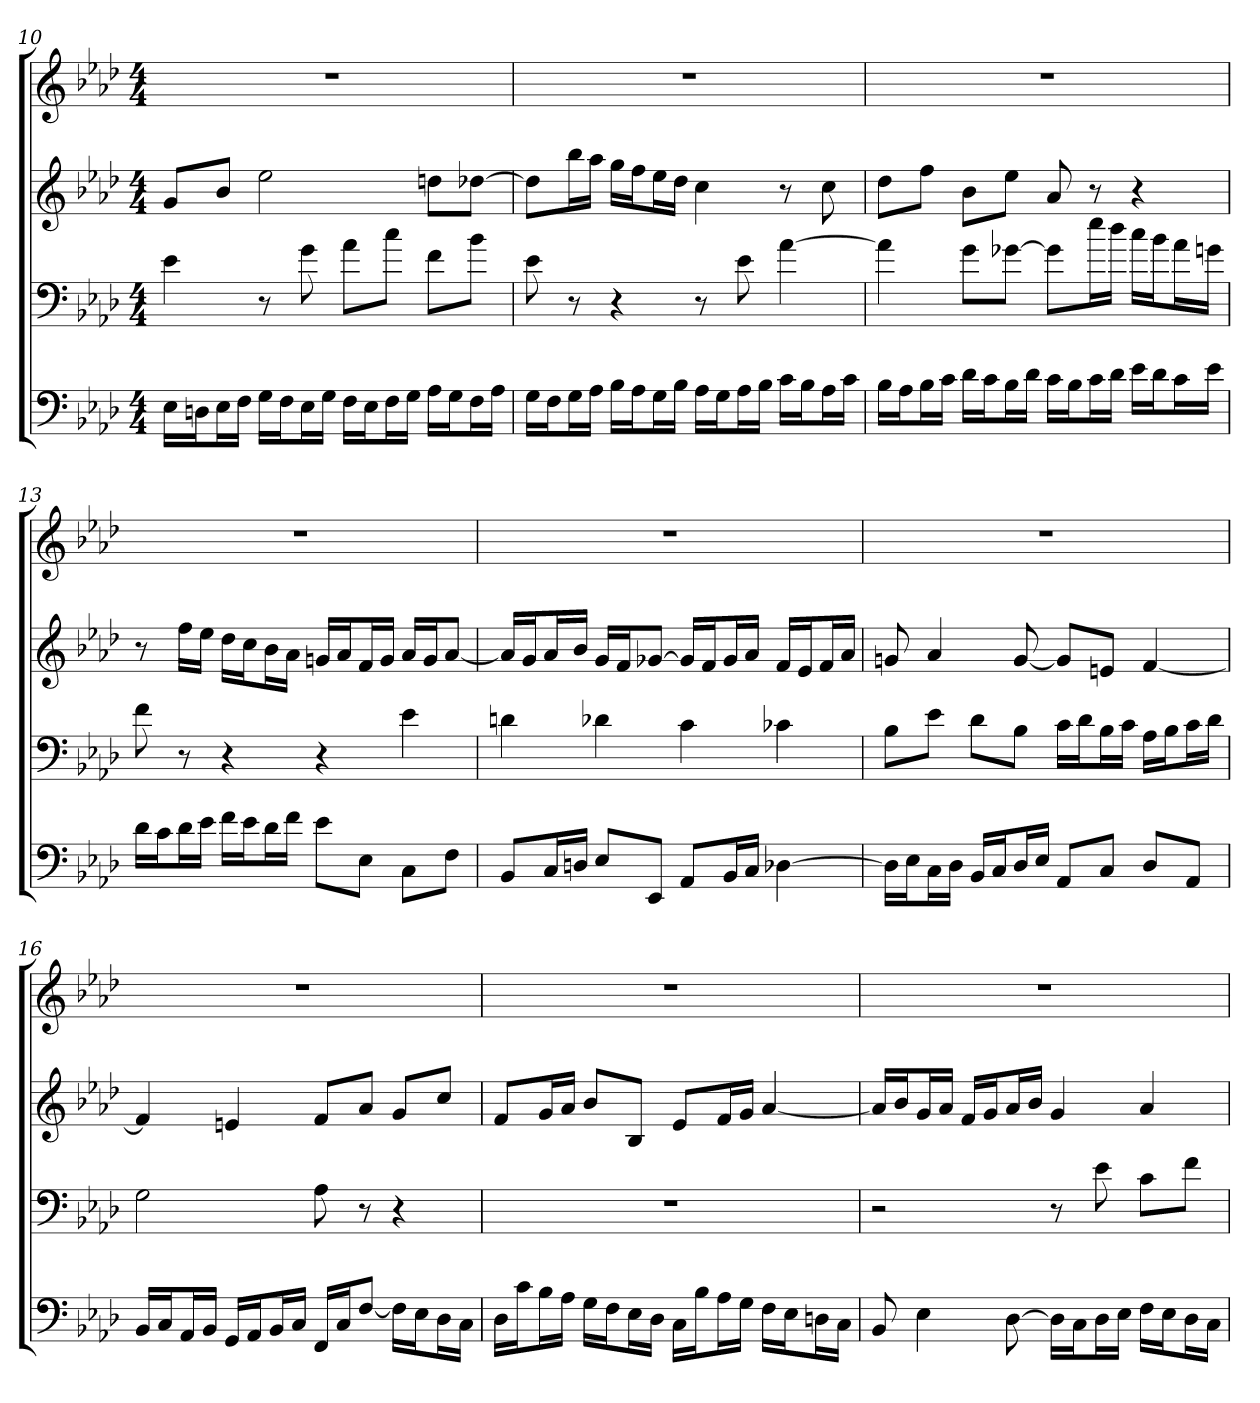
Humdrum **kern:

**kern	**kern	**kern	**kern
*part4	*part3	*part2	*part1
*staff4	*staff3	*staff2	*staff1
*clefF4	*clefF4	*clefG2	*clefG2
*k[b-e-a-d-]	*k[b-e-a-d-]	*k[b-e-a-d-]	*k[b-e-a-d-]
*A-:	*A-:	*A-:	*A-:
*M4/4	*M4/4	*M4/4	*M4/4
=10	=10	=10	=10
16E-\LL	4e-	8g/L	1r
16Dn\J	.	.	.
16E-\L	.	8b-/J	.
16F\JJ	.	.	.
16G\LL	8r	2ee-	.
16F\J	.	.	.
16E-\L	8g	.	.
16G\JJ	.	.	.
16F\LL	8a-\L	.	.
16E-\J	.	.	.
16F\L	8cc\J	.	.
16G\JJ	.	.	.
16A-\LL	8f\L	8ddn\L	.
16G\J	.	.	.
16F\L	8b-\J	[8dd-X\J	.
16A-\JJ	.	.	.
=11	=11	=11	=11
16G\LL	8e-	8dd-\L]	1r
16F\J	.	.	.
16G\L	8r	16bb-\L	.
16A-\JJ	.	16aa-\JJ	.
16B-\LL	4r	16gg\LL	.
16A-\J	.	16ff\J	.
16G\L	.	16ee-\L	.
16B-\JJ	.	16dd-\JJ	.
16A-\LL	8r	4cc	.
16G\J	.	.	.
16A-\L	8e-	.	.
16B-\JJ	.	.	.
16c\LL	[4a-	8r	.
16B-\J	.	.	.
16A-\L	.	8cc	.
16c\JJ	.	.	.
=12	=12	=12	=12
16B-\LL	4a-]	8dd-\L	1r
16A-\J	.	.	.
16B-\L	.	8ff\J	.
16c\JJ	.	.	.
16d-\LL	8g\L	8b-\L	.
16c\J	.	.	.
16B-\L	[8g-X\J	8ee-\J	.
16d-\JJ	.	.	.
16c\LL	8g-\L]	8a-	.
16B-\J	.	.	.
16c\L	16ee-\L	8r	.
16d-\JJ	16dd-\JJ	.	.
16e-\LL	16cc\LL	4r	.
16d-\J	16b-\J	.	.
16c\L	16a-\L	.	.
16e-\JJ	16gn\JJ	.	.
=13	=13	=13	=13
16d-\LL	8f	8r	1r
16c\J	.	.	.
16d-\L	8r	16ff\LL	.
16e-\JJ	.	16ee-\JJ	.
16f\LL	4r	16dd-\LL	.
16e-\J	.	16cc\J	.
16d-\L	.	16b-\L	.
16f\JJ	.	16a-\JJ	.
8e-\L	4r	16gn/LL	.
.	.	16a-/J	.
8E-\J	.	16f/L	.
.	.	16g/JJ	.
8C\L	4e-	16a-/LL	.
.	.	16g/J	.
8F\J	.	[8a-/J	.
=14	=14	=14	=14
*	*	*^	*
8BB-/L	4dn	16a-/LL]	1ryy	1r
.	.	16g/J	.	.
16C/L	.	16a-/L	.	.
16Dn/JJ	.	16b-/JJ	.	.
8E-/L	4d-X	16g/LL	.	.
.	.	16f/J	.	.
8EE-/J	.	[8g-X/J	.	.
8AA-/L	4c	16g-/LL]	.	.
.	.	16f/J	.	.
16BB-/L	.	16g-/L	.	.
16C/JJ	.	16a-/JJ	.	.
[4D-X	4c-X	16f/LL	.	.
.	.	16e-/J	.	.
.	.	16f/L	.	.
.	.	16a-/JJ	.	.
*	*	*v	*v	*
=15	=15	=15	=15
16D-\LL]	8B-\L	8gn	1r
16E-\J	.	.	.
16C\L	8e-\J	4a-	.
16D-\JJ	.	.	.
16BB-/LL	8d-\L	.	.
16C/J	.	.	.
16D-/L	8B-\J	[8g	.
16E-/JJ	.	.	.
8AA-/L	16c\LL	8g/L]	.
.	16d-\J	.	.
8C/J	16B-\L	8en/J	.
.	16c\JJ	.	.
8D-/L	16A-\LL	[4f	.
.	16B-\J	.	.
8AA-/J	16c\L	.	.
.	16d-\JJ	.	.
=16	=16	=16	=16
16BB-/LL	2G	4f]	1r
16C/J	.	.	.
16AA-/L	.	.	.
16BB-/JJ	.	.	.
16GG/LL	.	4en	.
16AA-/J	.	.	.
16BB-/L	.	.	.
16C/JJ	.	.	.
16FF/LL	8A-	8f/L	.
16C/J	.	.	.
[8F/J	8r	8a-/J	.
16F\LL]	4r	8g/L	.
16E-\J	.	.	.
16D-\L	.	8cc/J	.
16C\JJ	.	.	.
=17	=17	=17	=17
16D-\LL	1r	8f/L	1r
16c\J	.	.	.
16B-\L	.	16g/L	.
16A-\JJ	.	16a-/JJ	.
16G\LL	.	8b-/L	.
16F\J	.	.	.
16E-\L	.	8B-/J	.
16D-\JJ	.	.	.
16C\LL	.	8e-/L	.
16B-\J	.	.	.
16A-\L	.	16f/L	.
16G\JJ	.	16g/JJ	.
16F\LL	.	[4a-	.
16E-\J	.	.	.
16Dn\L	.	.	.
16C\JJ	.	.	.
=18	=18	=18	=18
8BB-	2r	16a-/LL]	1r
.	.	16b-/J	.
4E-	.	16g/L	.
.	.	16a-/JJ	.
.	.	16f/LL	.
.	.	16g/J	.
[8D-	.	16a-/L	.
.	.	16b-/JJ	.
16D-\LL]	8r	4g	.
16C\J	.	.	.
16D-\L	8e-	.	.
16E-\JJ	.	.	.
16F\LL	8c\L	4a-	.
16E-\J	.	.	.
16D-\L	8f\J	.	.
16C\JJ	.	.	.
=	=	=	=
*-	*-	*-	*-
